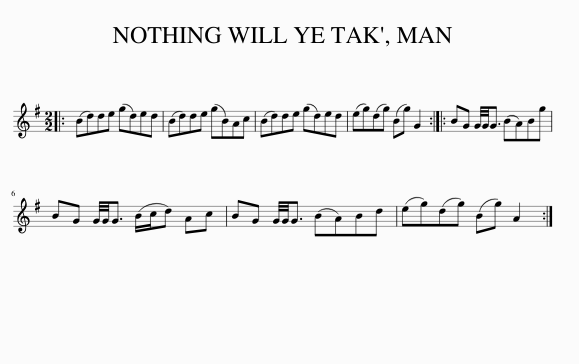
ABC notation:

X:1
L:1/8
M:2/2
I:linebreak $
K:G
V:1 treble
V:1
|: (Bd)de (gd)ed | (Bd)de (gB)Ac | (Bd)de (gd)ed | (eg)(dg) (Bg) G2 :: BG G/4G/4G3/2 (BA)Bg |$ %5
 BG G/4G/4G3/2 (B/c/d) Ac | BG G/4G/4G3/2 (BA)Bd | (eg)(dg) (Bg) A2 :| %8
